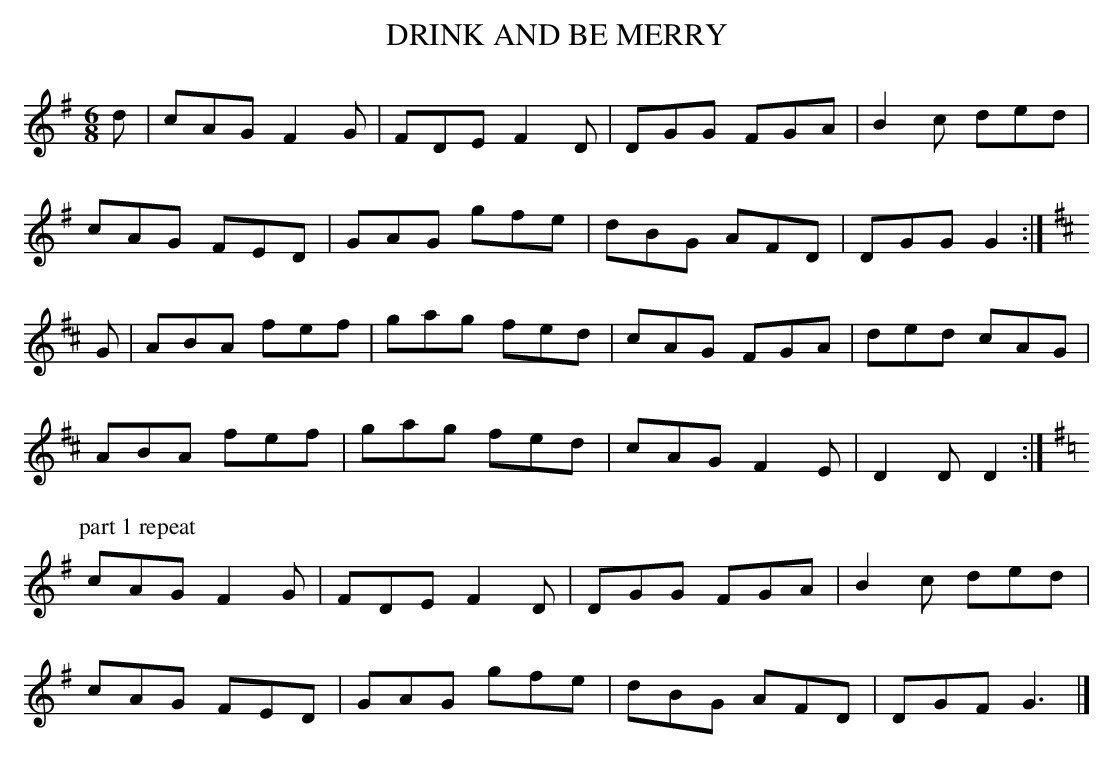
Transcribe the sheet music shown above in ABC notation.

X:1
T:DRINK AND BE MERRY
such in ONMI. Feel free to ignore the repeat.
M:6/8
L:1/8
K:G
d|cAG F2G|FDE F2D|DGG FGA|B2c ded|
cAG FED|GAG gfe|dBG AFD|DGG G2:|
K:D
G|ABA fef|gag fed|cAG FGA|ded cAG|
ABA fef|gag fed|cAG F2E|D2D D2:|
P:part 1 repeat
K:G
cAG F2G|FDE F2D|DGG FGA|B2c ded|
cAG FED|GAG gfe|dBG AFD|DGF G3|]
